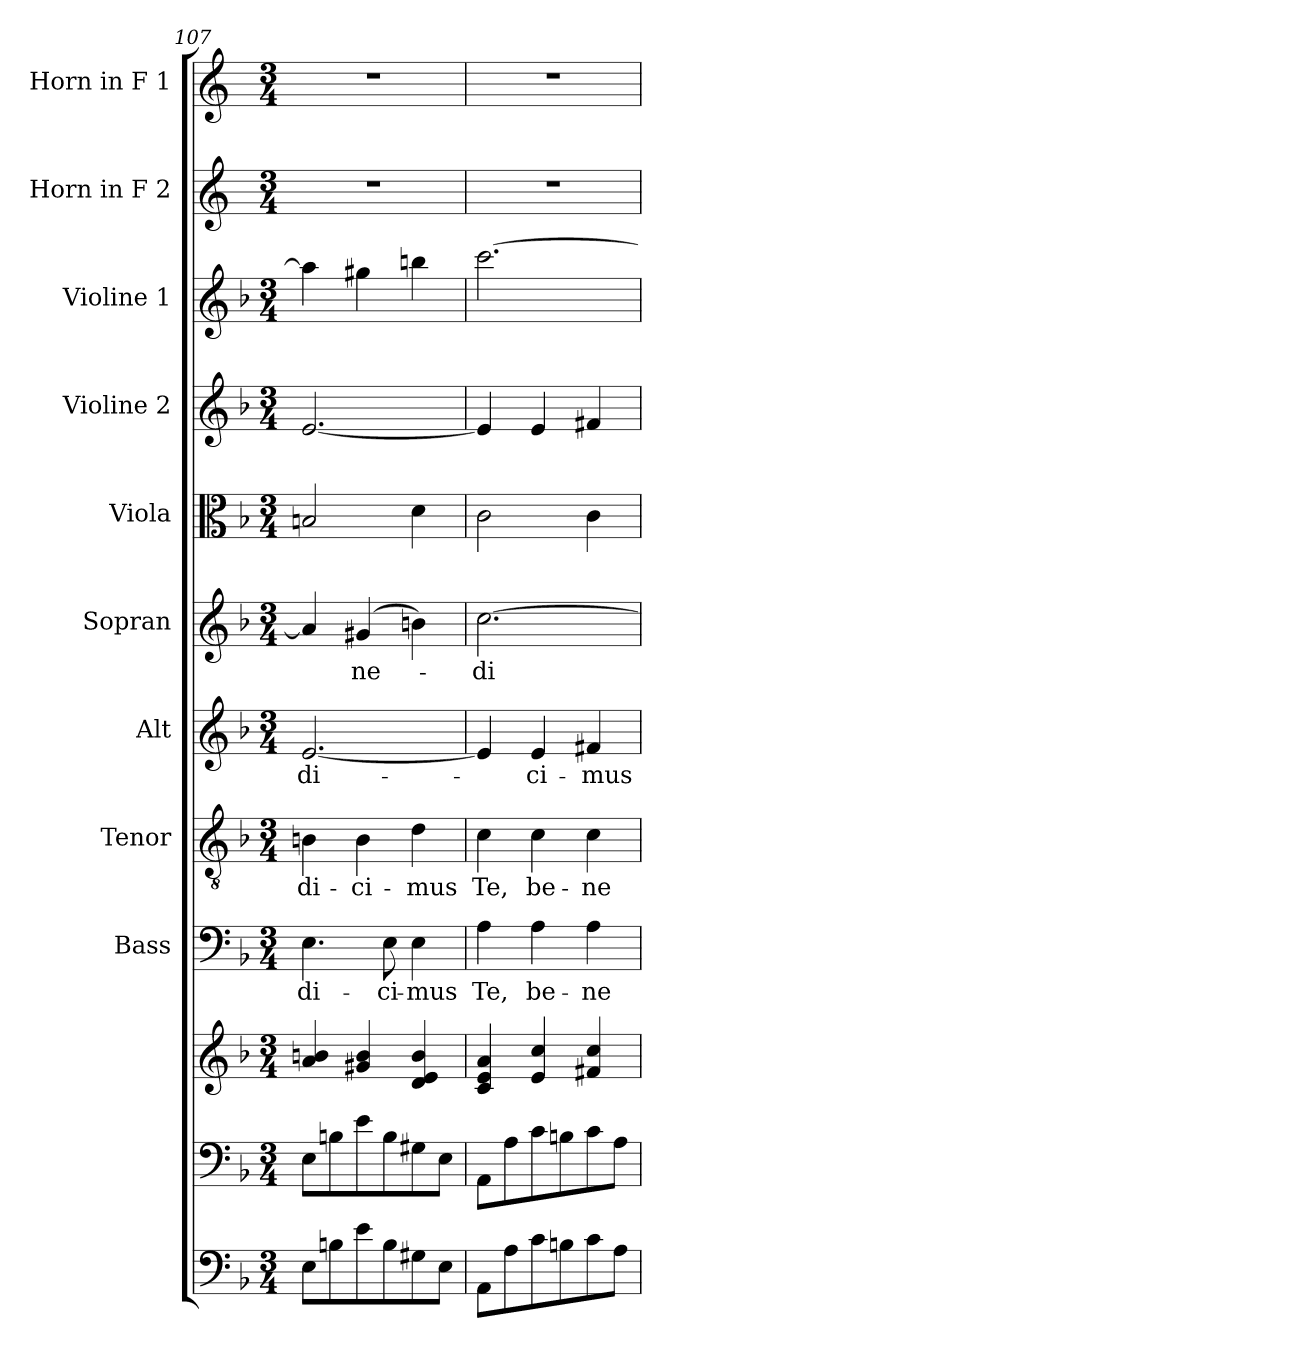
**kern	**kern	**kern	**kern	**text	**kern	**text	**kern	**text	**kern	**text	**kern	**kern	**kern	**kern	**kern
*part11	*part10	*part10	*part9	*part9	*part8	*part8	*part7	*part7	*part6	*part6	*part5	*part4	*part3	*part2	*part1
*staff12	*staff11	*staff10	*staff9	*staff9	*staff8	*staff8	*staff7	*staff7	*staff6	*staff6	*staff5	*staff4	*staff3	*staff2	*staff1
*	*	*	*I"Bass	*	*I"Tenor	*	*I"Alt	*	*I"Sopran	*	*I"Viola	*I"Violine 2	*I"Violine 1	*I"Horn in F 2	*I"Horn in F 1
*	*	*	*I'B.	*	*I'T.	*	*I'A.	*	*I'S.	*	*I'Vla.	*I'Vl. 2	*I'Vl. 1	*	*
*clefF4	*clefF4	*clefG2	*clefF4	*	*clefGv2	*	*clefG2	*	*clefG2	*	*clefC3	*clefG2	*clefG2	*clefG2	*clefG2
*ITrd7c12	*	*	*	*	*	*	*	*	*	*	*	*	*	*ITrd4c7	*ITrd4c7
*k[b-]	*k[b-]	*k[b-]	*k[b-]	*	*k[b-]	*	*k[b-]	*	*k[b-]	*	*k[b-]	*k[b-]	*k[b-]	*k[b-]	*k[b-]
*F:	*F:	*F:	*F:	*	*F:	*	*F:	*	*F:	*	*F:	*F:	*F:	*F:	*F:
*M3/4	*M3/4	*M3/4	*M3/4	*	*M3/4	*	*M3/4	*	*M3/4	*	*M3/4	*M3/4	*M3/4	*M3/4	*M3/4
=107	=107	=107	=107	=107	=107	=107	=107	=107	=107	=107	=107	=107	=107	=107	=107
!	!	!	!	!LO:LY:b	!	!LO:LY:b	!	!LO:LY:b	!	!	!	!	!	!	!
8EE\L	8E\L	4a/ 4bn/	4.E\	-di-	4Bn\	-di-	[2.e/	-di-	4a/]	.	2Bn/	[2.e/	4aa\]	2.r	2.r
8BBn\	8Bn\	.	.	.	.	.	.	.	.	.	.	.	.	.	.
!	!	!	!	!	!	!LO:LY:b	!	!	!	!LO:LY:b	!	!	!	!	!
8E\	8e\	4g#X/ 4b/	.	.	4B\	-ci-	.	.	(4g#X/	-ne-	.	.	4gg#X\	.	.
!	!	!	!	!LO:LY:b	!	!	!	!	!	!	!	!	!	!	!
8BB\	8B\	.	8E\	-ci-	.	.	.	.	.	.	.	.	.	.	.
!	!	!	!	!LO:LY:b	!	!LO:LY:b	!	!	!	!	!	!	!	!	!
8GG#X\	8G#X\	4d/ 4e/ 4b/	4E\	-mus	4d\	-mus	.	.	4bn\)	.	4d\	.	4bbn\	.	.
8EE\J	8E\J	.	.	.	.	.	.	.	.	.	.	.	.	.	.
!!LO:PB:g=z
=108	=108	=108	=108	=108	=108	=108	=108	=108	=108	=108	=108	=108	=108	=108	=108
!	!	!	!	!LO:LY:b	!	!LO:LY:b	!	!	!	!LO:LY:b	!	!	!	!	!
8AAA\L	8AA\L	4c/ 4e/ 4a/	4A\	Te,	4c\	Te,	4e/]	.	[2.cc\	-di-	2c\	4e/]	[2.ccc\	2.r	2.r
8AA\	8A\	.	.	.	.	.	.	.	.	.	.	.	.	.	.
!	!	!	!	!LO:LY:b	!	!LO:LY:b	!	!LO:LY:b	!	!	!	!	!	!	!
8C\	8c\	4e/ 4cc/	4A\	be-	4c\	be-	4e/	-ci-	.	.	.	4e/	.	.	.
8BBn\	8Bn\	.	.	.	.	.	.	.	.	.	.	.	.	.	.
!	!	!	!	!LO:LY:b	!	!LO:LY:b	!	!LO:LY:b	!	!	!	!	!	!	!
8C\	8c\	4f#X/ 4cc/	4A\	-ne-	4c\	-ne-	4f#X/	-mus	.	.	4c\	4f#X/	.	.	.
8AA\J	8A\J	.	.	.	.	.	.	.	.	.	.	.	.	.	.
=	=	=	=	=	=	=	=	=	=	=	=	=	=	=	=
*-	*-	*-	*-	*-	*-	*-	*-	*-	*-	*-	*-	*-	*-	*-	*-
